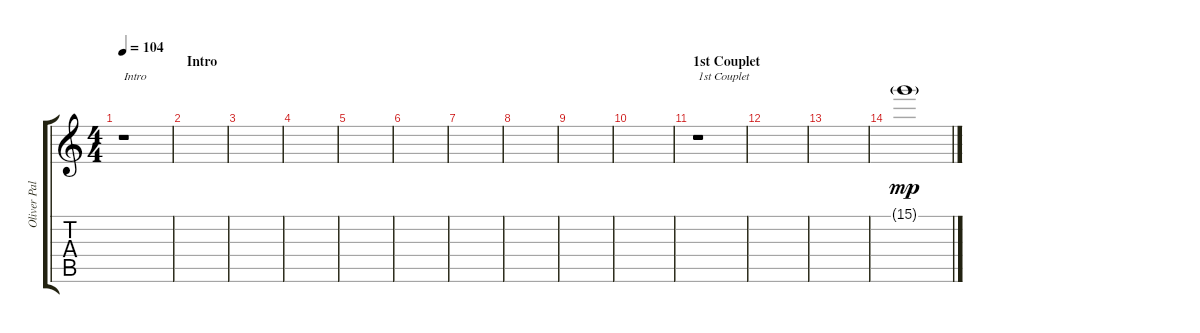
\track ("Oliver Palotai" "Oliver Pal") {instrument overdrivenguitar}
\staff {score tabs}
\tuning (E4 B3 G3 D3 A2 E2) {hide}
\ts (4 4)
\tempo 104
\clef g2
\ks c
r.1{txt "Intro" dy mp instrument overdrivenguitar} |
\section ("" "Intro")
|
|
|
|
|
|
|
|
|
\section ("" "1st Couplet")
r.1{txt "1st Couplet"} |
|
|
15.1{g}.1
